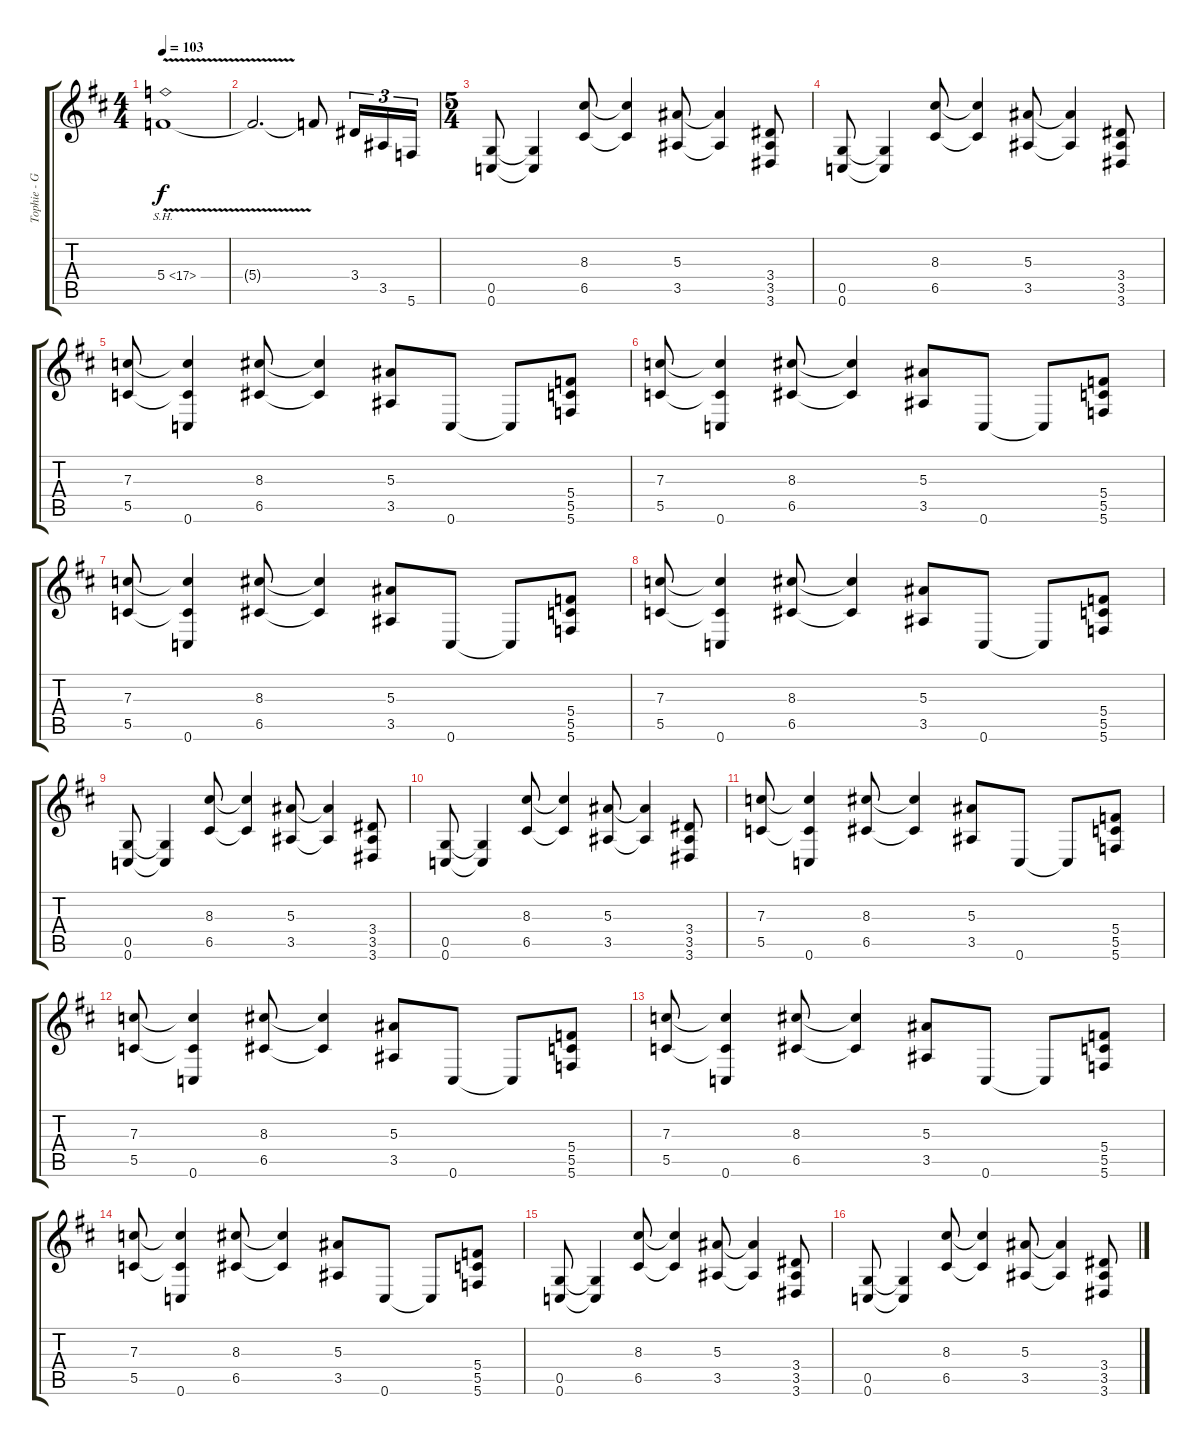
\track ("Tophie - Guitar 1" "Tophie - G") {instrument distortionguitar}
\staff {score tabs}
\tuning (D4 A3 F3 C3 G2 C2) {hide}
\ts (4 4)
\tempo 103
\clef g2
\ks d
5.4{sh 12 v}.1{dy f instrument distortionguitar} |
5.4{t}.2{d} 5.4{t}.8 3.4.16{tu (3 2)} 3.5.16{tu (3 2)} 5.6.16{tu (3 2)} |
\ts (5 4)
(0.5 0.6).8 (0.5{t} 0.6{t}).4 (8.3 6.5).8 (8.3{t} 6.5{t}).4 (5.3 3.5).8 (5.3{t} 3.5{t}).4 (3.4 3.5 3.6).8 |
(0.5 0.6).8 (0.5{t} 0.6{t}).4 (8.3 6.5).8 (8.3{t} 6.5{t}).4 (5.3 3.5).8 (5.3{t} 3.5{t}).4 (3.4 3.5 3.6).8 |
(7.3 5.5).8 (7.3{t} 5.5{t} 0.6).4 (8.3 6.5).8 (8.3{t} 6.5{t}).4 (5.3 3.5).8 0.6.8 0.6{t}.8 (5.4 5.5 5.6).8 |
(7.3 5.5).8 (7.3{t} 5.5{t} 0.6).4 (8.3 6.5).8 (8.3{t} 6.5{t}).4 (5.3 3.5).8 0.6.8 0.6{t}.8 (5.4 5.5 5.6).8 |
(7.3 5.5).8 (7.3{t} 5.5{t} 0.6).4 (8.3 6.5).8 (8.3{t} 6.5{t}).4 (5.3 3.5).8 0.6.8 0.6{t}.8 (5.4 5.5 5.6).8 |
(7.3 5.5).8 (7.3{t} 5.5{t} 0.6).4 (8.3 6.5).8 (8.3{t} 6.5{t}).4 (5.3 3.5).8 0.6.8 0.6{t}.8 (5.4 5.5 5.6).8 |
(0.5 0.6).8 (0.5{t} 0.6{t}).4 (8.3 6.5).8 (8.3{t} 6.5{t}).4 (5.3 3.5).8 (5.3{t} 3.5{t}).4 (3.4 3.5 3.6).8 |
(0.5 0.6).8 (0.5{t} 0.6{t}).4 (8.3 6.5).8 (8.3{t} 6.5{t}).4 (5.3 3.5).8 (5.3{t} 3.5{t}).4 (3.4 3.5 3.6).8 |
(7.3 5.5).8 (7.3{t} 5.5{t} 0.6).4 (8.3 6.5).8 (8.3{t} 6.5{t}).4 (5.3 3.5).8 0.6.8 0.6{t}.8 (5.4 5.5 5.6).8 |
(7.3 5.5).8 (7.3{t} 5.5{t} 0.6).4 (8.3 6.5).8 (8.3{t} 6.5{t}).4 (5.3 3.5).8 0.6.8 0.6{t}.8 (5.4 5.5 5.6).8 |
(7.3 5.5).8 (7.3{t} 5.5{t} 0.6).4 (8.3 6.5).8 (8.3{t} 6.5{t}).4 (5.3 3.5).8 0.6.8 0.6{t}.8 (5.4 5.5 5.6).8 |
(7.3 5.5).8 (7.3{t} 5.5{t} 0.6).4 (8.3 6.5).8 (8.3{t} 6.5{t}).4 (5.3 3.5).8 0.6.8 0.6{t}.8 (5.4 5.5 5.6).8 |
(0.5 0.6).8 (0.5{t} 0.6{t}).4 (8.3 6.5).8 (8.3{t} 6.5{t}).4 (5.3 3.5).8 (5.3{t} 3.5{t}).4 (3.4 3.5 3.6).8 |
(0.5 0.6).8 (0.5{t} 0.6{t}).4 (8.3 6.5).8 (8.3{t} 6.5{t}).4 (5.3 3.5).8 (5.3{t} 3.5{t}).4 (3.4 3.5 3.6).8
